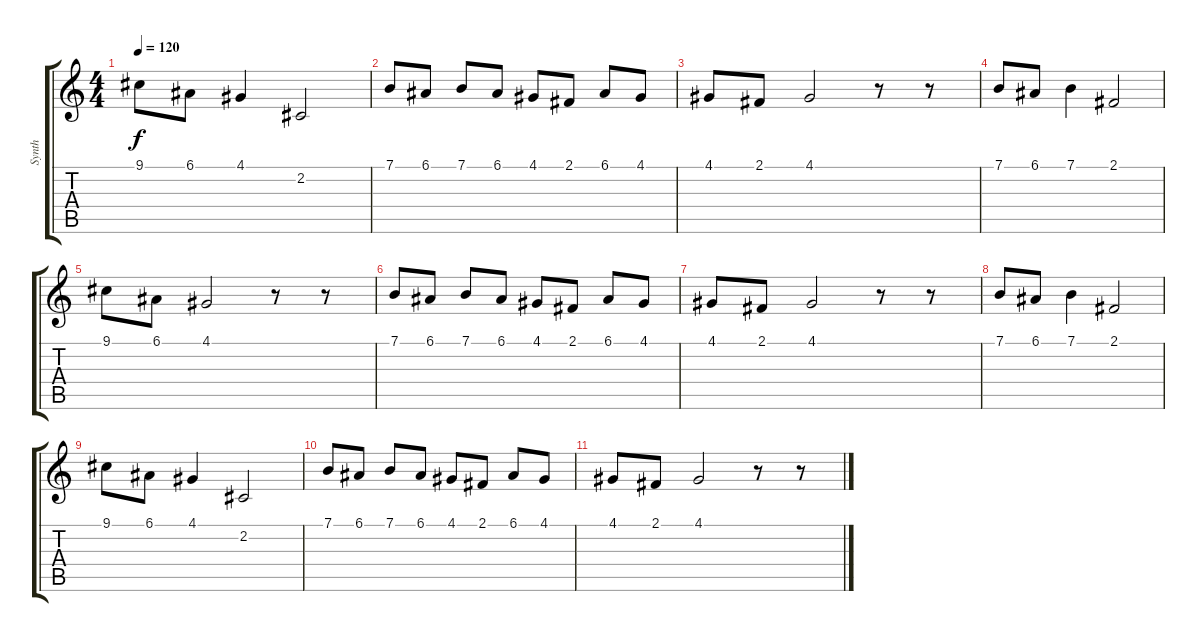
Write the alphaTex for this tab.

\track ("Synth" "Synth") {instrument lead2sawtooth}
\staff {score tabs}
\tuning (E4 B3 G3 D3 A2 E2) {hide}
\ts (4 4)
\tempo 120
\clef g2
\ks c
9.1.8{dy f} 6.1.8 4.1.4 2.2.2 |
7.1.8 6.1.8 7.1.8 6.1.8 4.1.8 2.1.8 6.1.8 4.1.8 |
4.1.8 2.1.8 4.1.2 r.8 r.8 |
7.1.8 6.1.8 7.1.4 2.1.2 |
9.1.8 6.1.8 4.1.2 r.8 r.8 |
7.1.8 6.1.8 7.1.8 6.1.8 4.1.8 2.1.8 6.1.8 4.1.8 |
4.1.8 2.1.8 4.1.2 r.8 r.8 |
7.1.8 6.1.8 7.1.4 2.1.2 |
9.1.8 6.1.8 4.1.4 2.2.2 |
7.1.8 6.1.8 7.1.8 6.1.8 4.1.8 2.1.8 6.1.8 4.1.8 |
4.1.8 2.1.8 4.1.2 r.8 r.8
